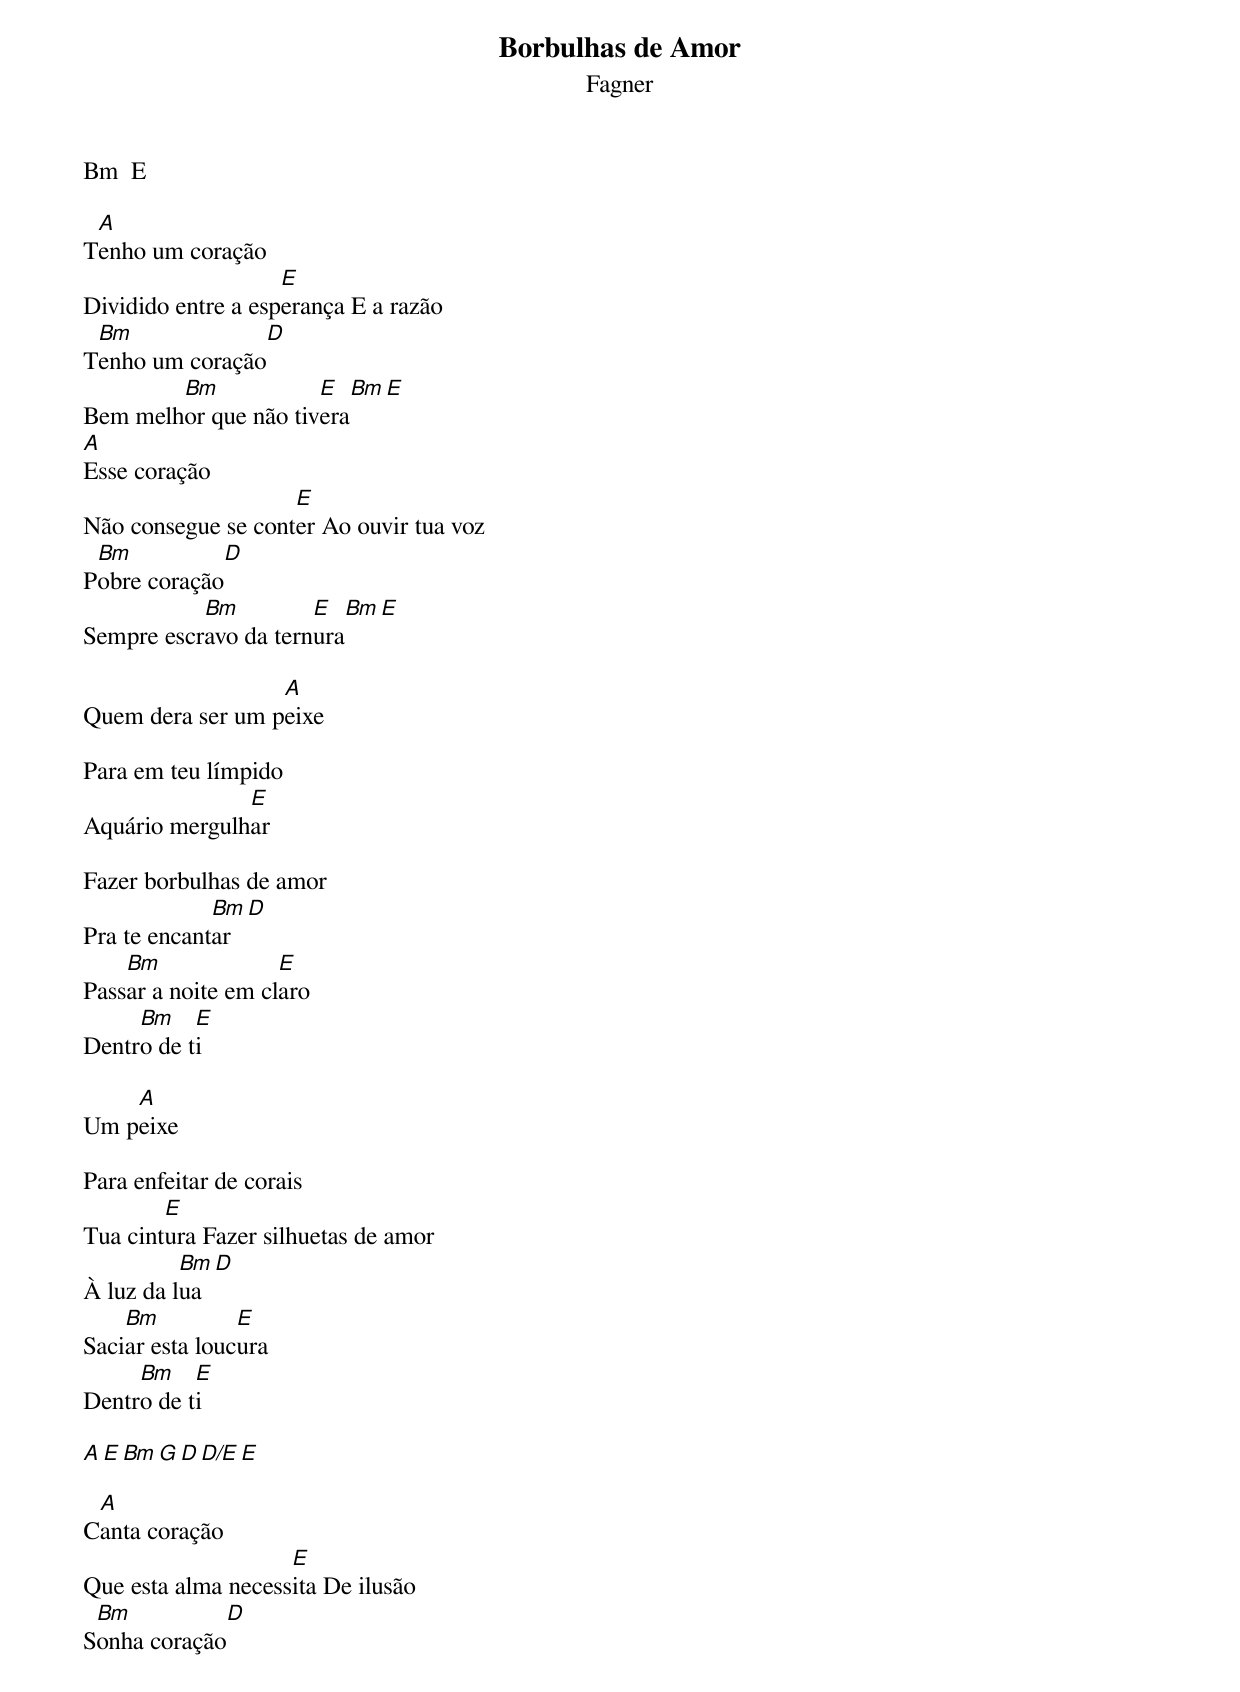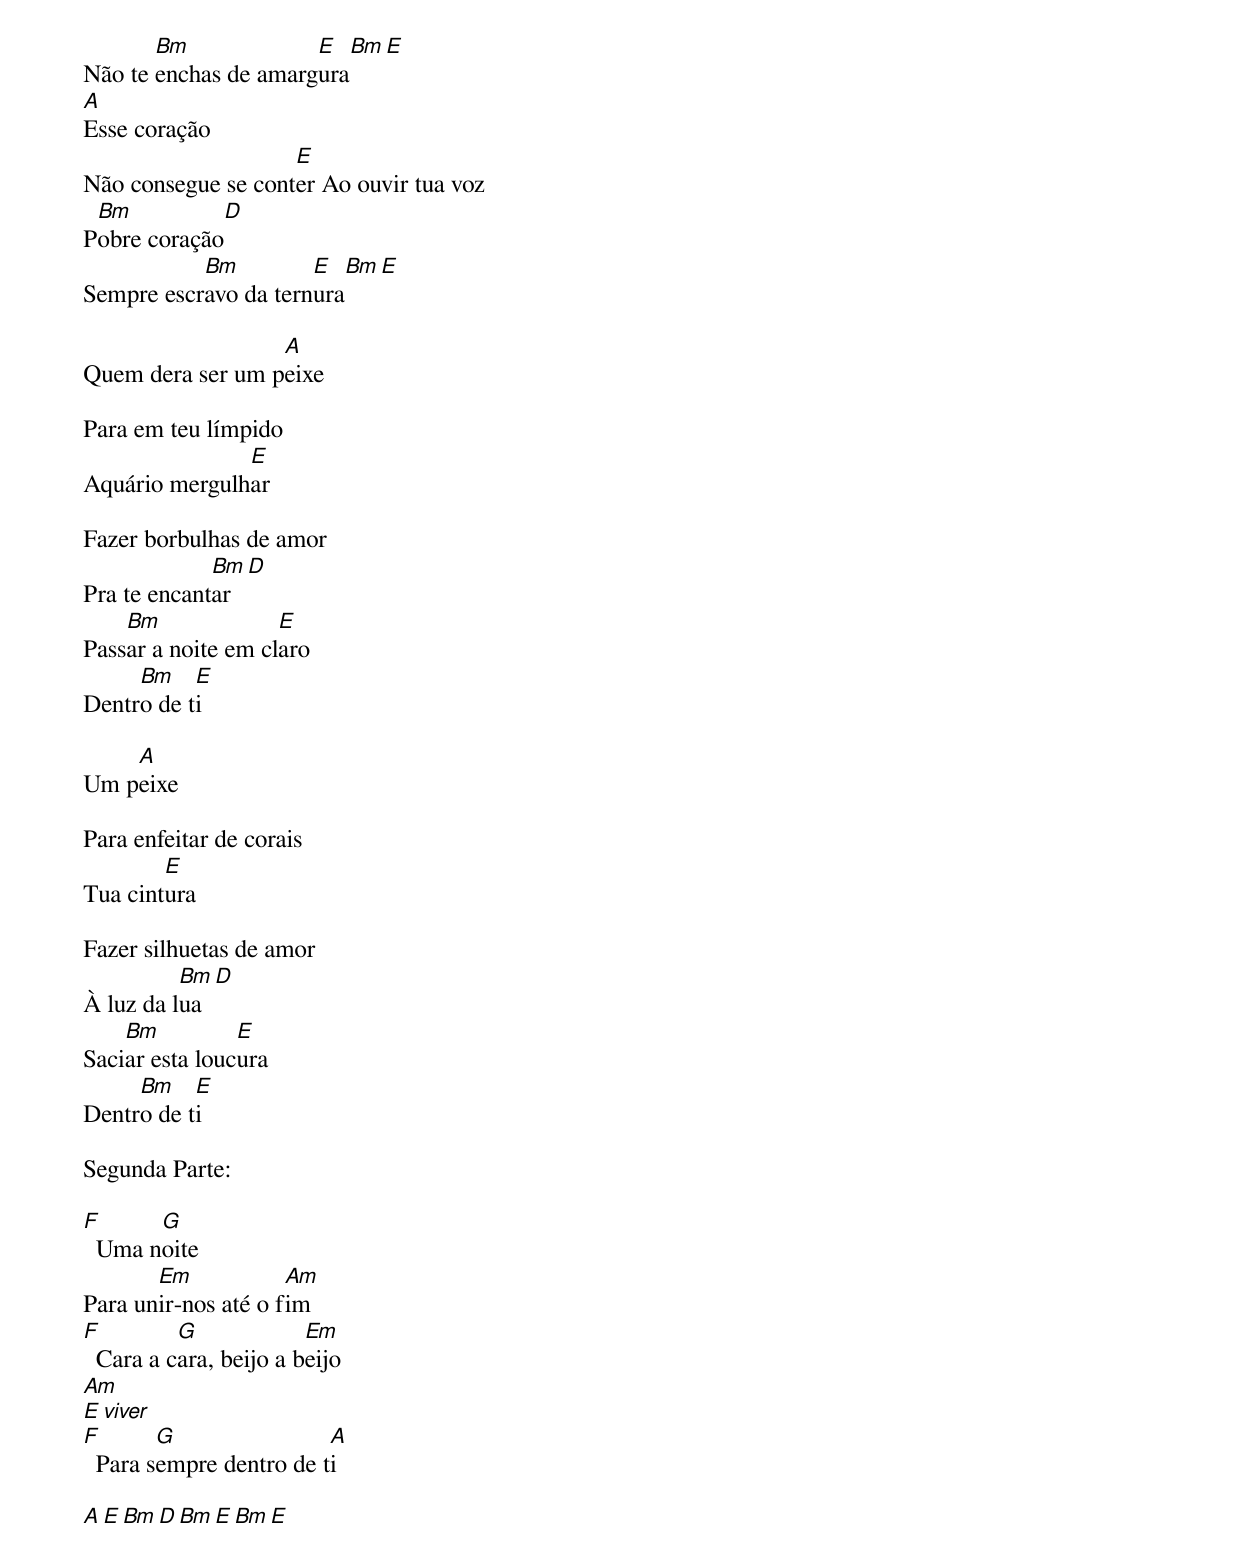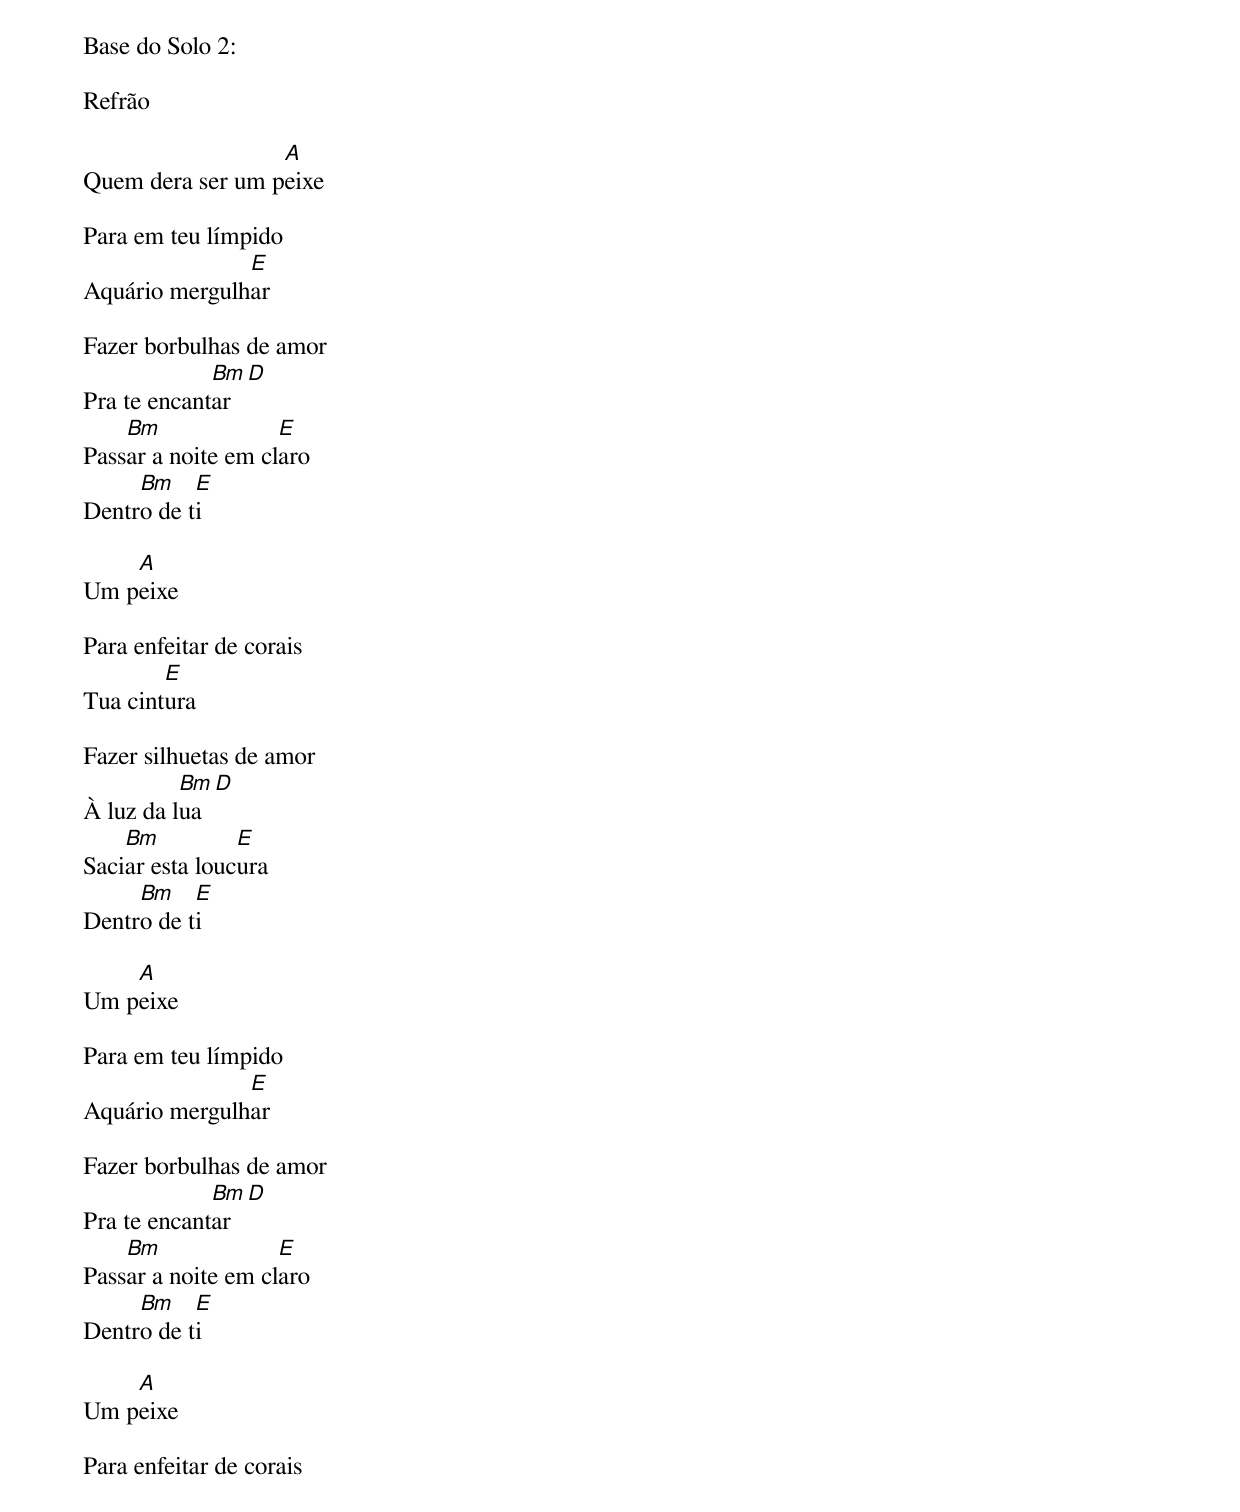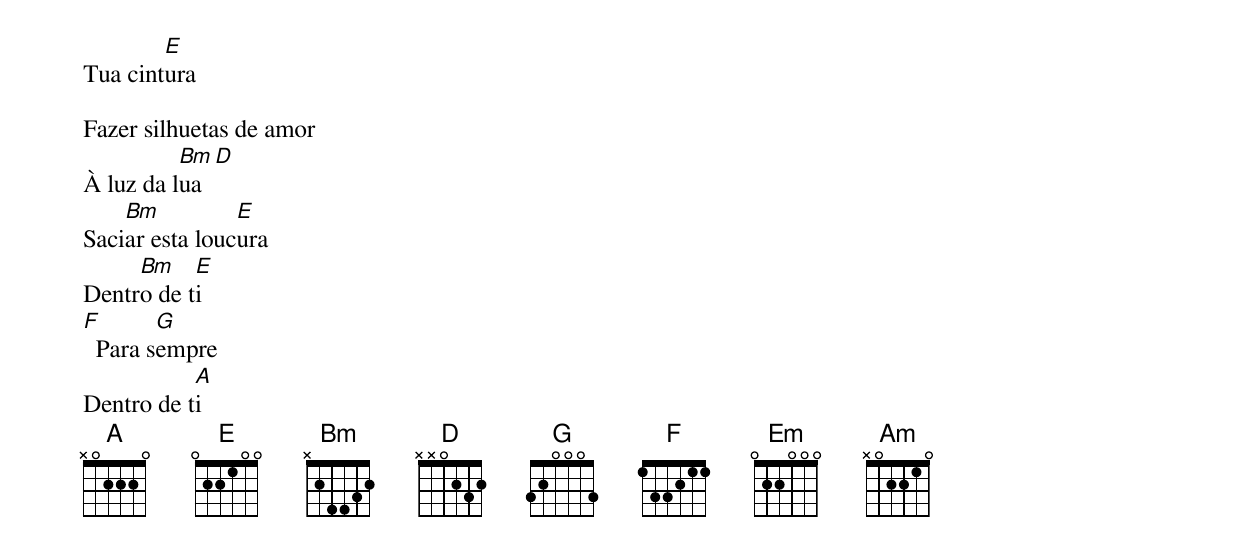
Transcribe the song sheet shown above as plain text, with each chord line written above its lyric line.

Borbulhas de Amor
Fagner


Bm  E

 A
Tenho um coração
                    E
Dividido entre a esperança E a razão
 Bm              D
Tenho um coração
        Bm            E   Bm  E
Bem melhor que não tivera
A
Esse coração
                    E
Não consegue se conter Ao ouvir tua voz
 Bm           D
Pobre coração
           Bm         E   Bm  E
Sempre escravo da ternura

                  A
Quem dera ser um peixe

Para em teu límpido
               E
Aquário mergulhar

Fazer borbulhas de amor
             Bm  D
Pra te encantar
    Bm              E
Passar a noite em claro
     Bm    E
Dentro de ti

    A
Um peixe

Para enfeitar de corais
        E
Tua cintura Fazer silhuetas de amor
          Bm  D
À luz da lua
    Bm          E
Saciar esta loucura
     Bm    E
Dentro de ti

A  E  Bm  G  D  D/E  E

 A
Canta coração
                    E
Que esta alma necessita De ilusão
 Bm           D
Sonha coração
       Bm             E   Bm  E
Não te enchas de amargura
A
Esse coração
                    E
Não consegue se conter Ao ouvir tua voz
 Bm           D
Pobre coração
           Bm         E   Bm  E
Sempre escravo da ternura

                  A
Quem dera ser um peixe

Para em teu límpido
               E
Aquário mergulhar

Fazer borbulhas de amor
             Bm  D
Pra te encantar
    Bm              E
Passar a noite em claro
     Bm    E
Dentro de ti

    A
Um peixe

Para enfeitar de corais
        E
Tua cintura

Fazer silhuetas de amor
          Bm  D
À luz da lua
    Bm          E
Saciar esta loucura
     Bm    E
Dentro de ti

Segunda Parte:

F      G
  Uma noite
       Em            Am
Para unir-nos até o fim
F         G             Em
  Cara a cara, beijo a beijo
     Am
E viver
F       G                A
  Para sempre dentro de ti

A  E  Bm  D  Bm  E  Bm  E

Base do Solo 2:

Refrão

                  A
Quem dera ser um peixe

Para em teu límpido
               E
Aquário mergulhar

Fazer borbulhas de amor
             Bm  D
Pra te encantar
    Bm              E
Passar a noite em claro
     Bm    E
Dentro de ti

    A
Um peixe

Para enfeitar de corais
        E
Tua cintura

Fazer silhuetas de amor
          Bm  D
À luz da lua
    Bm          E
Saciar esta loucura
     Bm    E
Dentro de ti

    A
Um peixe

Para em teu límpido
               E
Aquário mergulhar

Fazer borbulhas de amor
             Bm  D
Pra te encantar
    Bm              E
Passar a noite em claro
     Bm    E
Dentro de ti

    A
Um peixe

Para enfeitar de corais
        E
Tua cintura

Fazer silhuetas de amor
          Bm  D
À luz da lua
    Bm          E
Saciar esta loucura
     Bm    E
Dentro de ti
F       G
  Para sempre
           A
Dentro de ti
